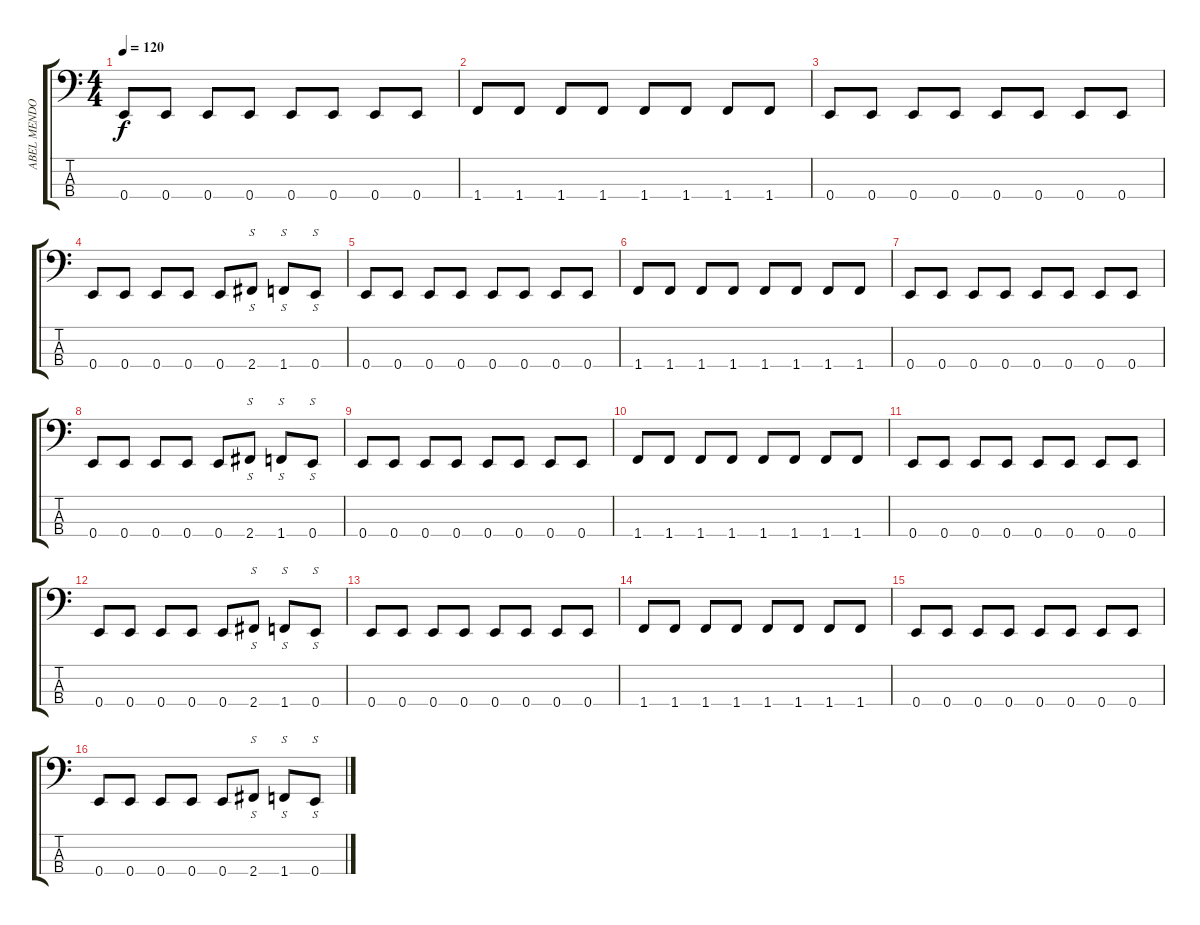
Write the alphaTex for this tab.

\track ("ABEL MENDOZA BAJO" "ABEL MENDO") {instrument electricbasspick}
\staff {score tabs}
\tuning (G2 D2 A1 E1) {hide}
\ts (4 4)
\tempo 120
\clef f4
\ks c
0.4.8{dy f} 0.4.8 0.4.8 0.4.8 0.4.8 0.4.8 0.4.8 0.4.8 |
1.4.8 1.4.8 1.4.8 1.4.8 1.4.8 1.4.8 1.4.8 1.4.8 |
0.4.8 0.4.8 0.4.8 0.4.8 0.4.8 0.4.8 0.4.8 0.4.8 |
0.4.8 0.4.8 0.4.8 0.4.8 0.4.8 2.4.8{s} 1.4.8{s} 0.4.8{s} |
0.4.8 0.4.8 0.4.8 0.4.8 0.4.8 0.4.8 0.4.8 0.4.8 |
1.4.8 1.4.8 1.4.8 1.4.8 1.4.8 1.4.8 1.4.8 1.4.8 |
0.4.8 0.4.8 0.4.8 0.4.8 0.4.8 0.4.8 0.4.8 0.4.8 |
0.4.8 0.4.8 0.4.8 0.4.8 0.4.8 2.4.8{s} 1.4.8{s} 0.4.8{s} |
0.4.8 0.4.8 0.4.8 0.4.8 0.4.8 0.4.8 0.4.8 0.4.8 |
1.4.8 1.4.8 1.4.8 1.4.8 1.4.8 1.4.8 1.4.8 1.4.8 |
0.4.8 0.4.8 0.4.8 0.4.8 0.4.8 0.4.8 0.4.8 0.4.8 |
0.4.8 0.4.8 0.4.8 0.4.8 0.4.8 2.4.8{s} 1.4.8{s} 0.4.8{s} |
0.4.8 0.4.8 0.4.8 0.4.8 0.4.8 0.4.8 0.4.8 0.4.8 |
1.4.8 1.4.8 1.4.8 1.4.8 1.4.8 1.4.8 1.4.8 1.4.8 |
0.4.8 0.4.8 0.4.8 0.4.8 0.4.8 0.4.8 0.4.8 0.4.8 |
0.4.8 0.4.8 0.4.8 0.4.8 0.4.8 2.4.8{s} 1.4.8{s} 0.4.8{s}
